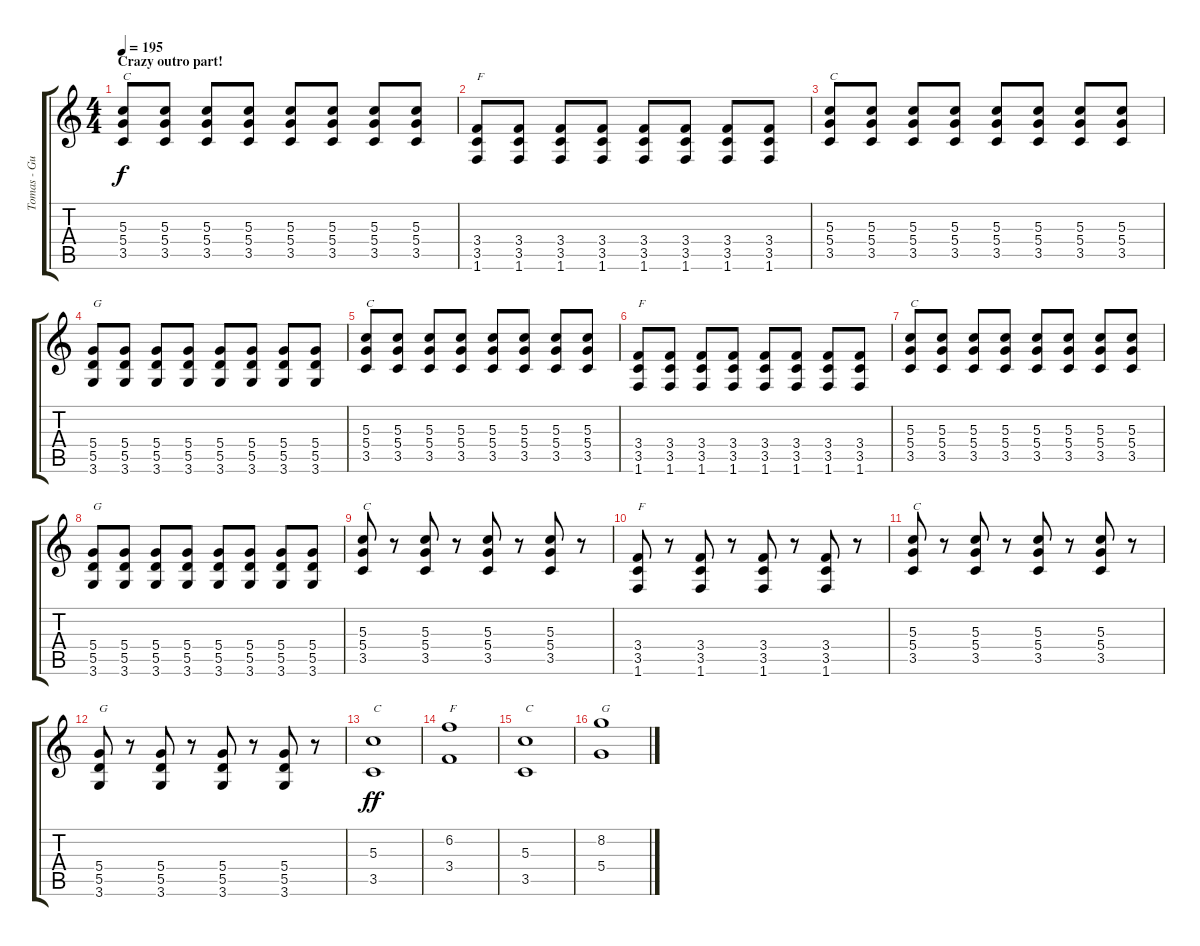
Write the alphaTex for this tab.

\track ("Tomas - Guitar" "Tomas - Gu") {instrument acousticguitarsteel}
\staff {score tabs}
\tuning (E4 B3 G3 D3 A2 E2) {hide}
\ts (4 4)
\section ("" "Crazy outro part!")
\tempo 195
\clef g2
\ks c
(5.3 5.4 3.5).8{txt "C" dy f volume 10 instrument distortionguitar} (5.3 5.4 3.5).8 (5.3 5.4 3.5).8 (5.3 5.4 3.5).8 (5.3 5.4 3.5).8 (5.3 5.4 3.5).8 (5.3 5.4 3.5).8 (5.3 5.4 3.5).8 |
(3.4 3.5 1.6).8{txt "F"} (3.4 3.5 1.6).8 (3.4 3.5 1.6).8 (3.4 3.5 1.6).8 (3.4 3.5 1.6).8 (3.4 3.5 1.6).8 (3.4 3.5 1.6).8 (3.4 3.5 1.6).8 |
(5.3 5.4 3.5).8{txt "C"} (5.3 5.4 3.5).8 (5.3 5.4 3.5).8 (5.3 5.4 3.5).8 (5.3 5.4 3.5).8 (5.3 5.4 3.5).8 (5.3 5.4 3.5).8 (5.3 5.4 3.5).8 |
(5.4 5.5 3.6).8{txt "G"} (5.4 5.5 3.6).8 (5.4 5.5 3.6).8 (5.4 5.5 3.6).8 (5.4 5.5 3.6).8 (5.4 5.5 3.6).8 (5.4 5.5 3.6).8 (5.4 5.5 3.6).8 |
(5.3 5.4 3.5).8{txt "C"} (5.3 5.4 3.5).8 (5.3 5.4 3.5).8 (5.3 5.4 3.5).8 (5.3 5.4 3.5).8 (5.3 5.4 3.5).8 (5.3 5.4 3.5).8 (5.3 5.4 3.5).8 |
(3.4 3.5 1.6).8{txt "F"} (3.4 3.5 1.6).8 (3.4 3.5 1.6).8 (3.4 3.5 1.6).8 (3.4 3.5 1.6).8 (3.4 3.5 1.6).8 (3.4 3.5 1.6).8 (3.4 3.5 1.6).8 |
(5.3 5.4 3.5).8{txt "C"} (5.3 5.4 3.5).8 (5.3 5.4 3.5).8 (5.3 5.4 3.5).8 (5.3 5.4 3.5).8 (5.3 5.4 3.5).8 (5.3 5.4 3.5).8 (5.3 5.4 3.5).8 |
(5.4 5.5 3.6).8{txt "G"} (5.4 5.5 3.6).8 (5.4 5.5 3.6).8 (5.4 5.5 3.6).8 (5.4 5.5 3.6).8 (5.4 5.5 3.6).8 (5.4 5.5 3.6).8 (5.4 5.5 3.6).8 |
(5.3 5.4 3.5).8{txt "C"} r.8 (5.3 5.4 3.5).8 r.8 (5.3 5.4 3.5).8 r.8 (5.3 5.4 3.5).8 r.8 |
(3.4 3.5 1.6).8{txt "F"} r.8 (3.4 3.5 1.6).8 r.8 (3.4 3.5 1.6).8 r.8 (3.4 3.5 1.6).8 r.8 |
(5.3 5.4 3.5).8{txt "C"} r.8 (5.3 5.4 3.5).8 r.8 (5.3 5.4 3.5).8 r.8 (5.3 5.4 3.5).8 r.8 |
(5.4 5.5 3.6).8{txt "G"} r.8 (5.4 5.5 3.6).8 r.8 (5.4 5.5 3.6).8 r.8 (5.4 5.5 3.6).8 r.8 |
(5.3 3.5).1{txt "C" dy ff} |
(6.2 3.4).1{txt "F"} |
(5.3 3.5).1{txt "C"} |
(8.2 5.4).1{txt "G"}
